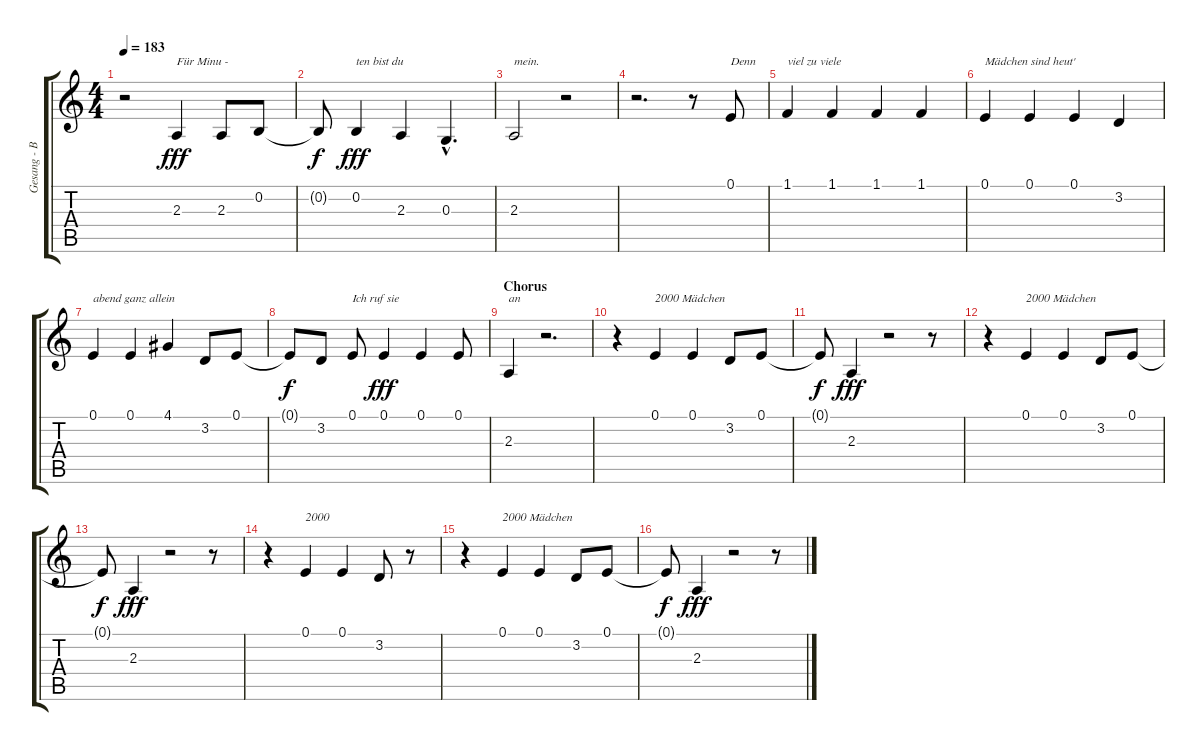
\track ("Gesang - Bela B." "Gesang - B") {instrument tenorsax}
\staff {score tabs}
\tuning (E4 B3 G3 D3 A2 D2) {hide}
\ts (4 4)
\tempo 183
\clef g2
\ks c
r.2{dy fff} 2.3.4{txt "Für Minu -"} 2.3.8 0.2.8 |
0.2{t}.8{dy f} 0.2.4{txt "ten bist du" dy fff} 2.3.4 0.3{hac}.4{d} |
2.3.2{txt "mein."} r.2 |
r.2{d} r.8 0.1.8{txt "Denn"} |
1.1.4{txt "viel zu viele"} 1.1.4 1.1.4 1.1.4 |
0.1.4{txt "Mädchen sind heut'"} 0.1.4 0.1.4 3.2.4 |
0.1.4{txt "abend ganz allein"} 0.1.4 4.1.4 3.2.8 0.1.8 |
0.1{t}.8{dy f} 3.2.8 0.1.8{txt "Ich ruf sie"} 0.1.4{dy fff} 0.1.4 0.1.8 |
\section ("" "Chorus")
2.3.4{txt "an"} r.2{d} |
r.4 0.1.4{txt "2000 Mädchen"} 0.1.4 3.2.8 0.1.8 |
0.1{t}.8{dy f} 2.3.4{dy fff} r.2 r.8 |
r.4 0.1.4{txt "2000 Mädchen"} 0.1.4 3.2.8 0.1.8 |
0.1{t}.8{dy f} 2.3.4{dy fff} r.2 r.8 |
r.4 0.1.4{txt "2000"} 0.1.4 3.2.8 r.8 |
r.4 0.1.4{txt "2000 Mädchen"} 0.1.4 3.2.8 0.1.8 |
0.1{t}.8{dy f} 2.3.4{dy fff} r.2 r.8
